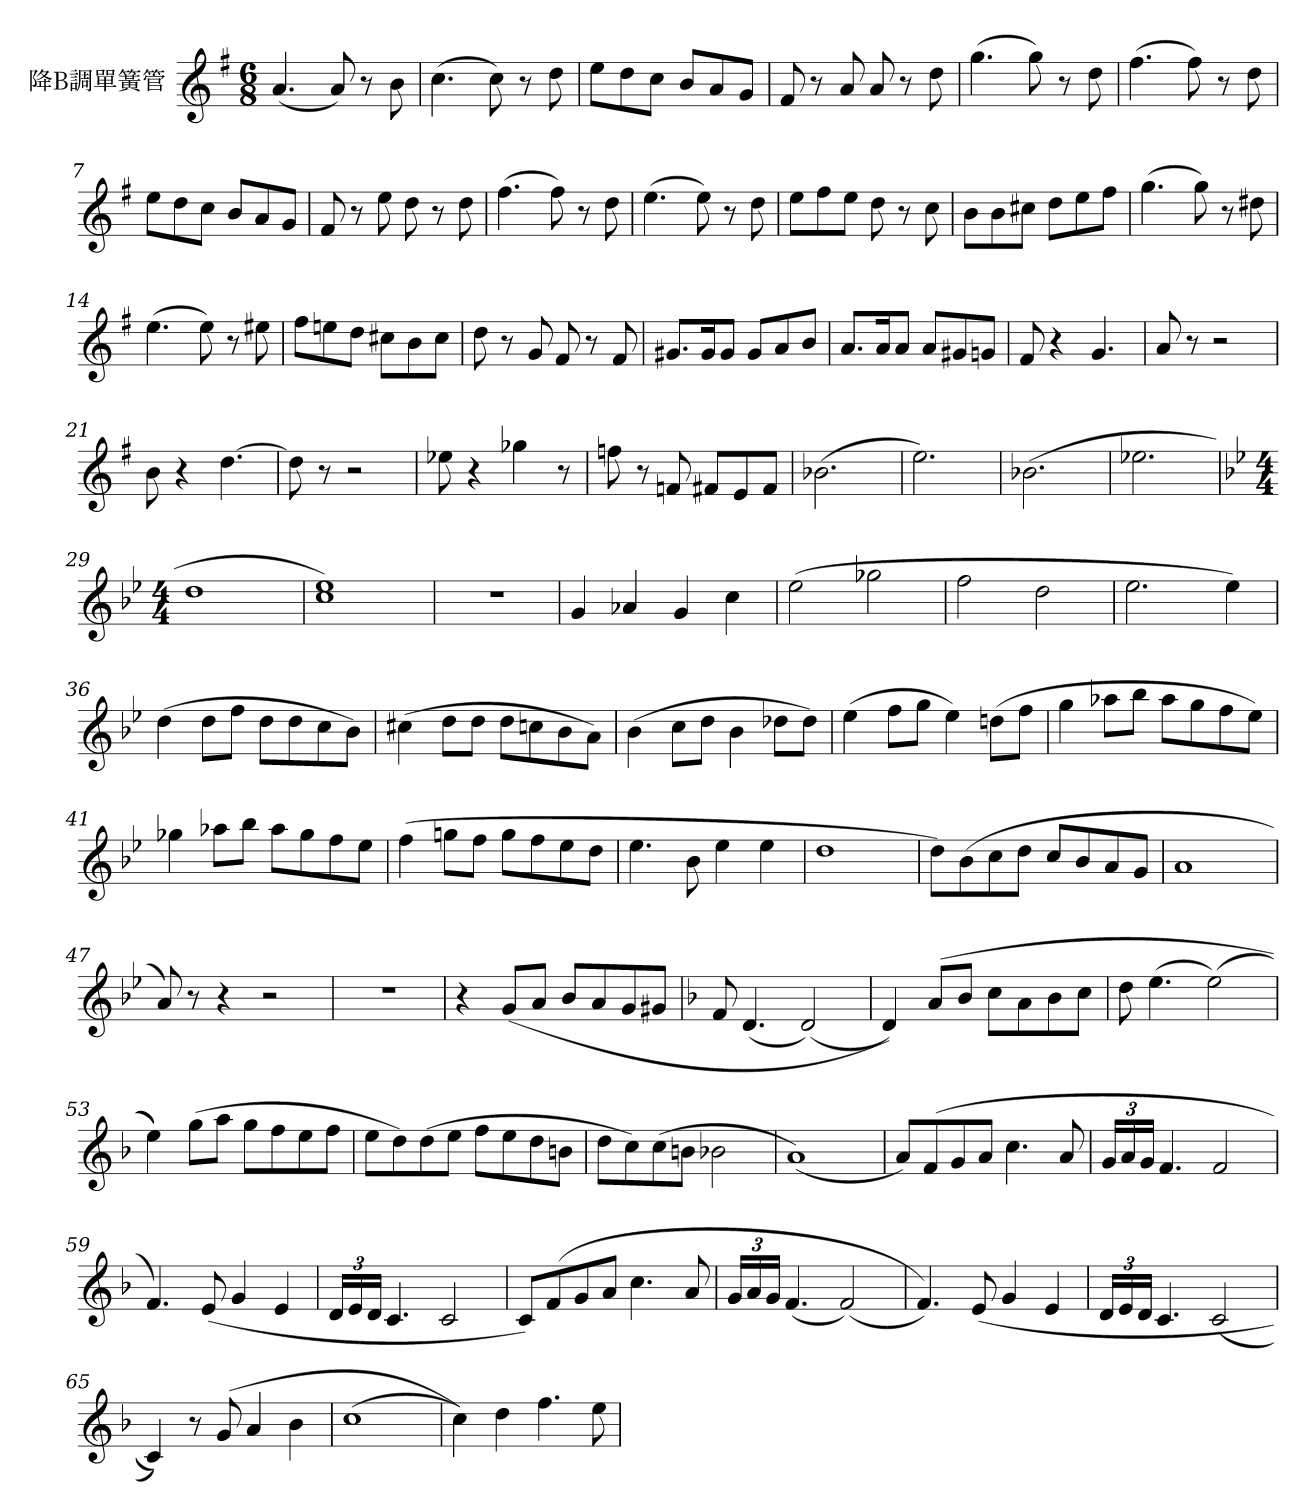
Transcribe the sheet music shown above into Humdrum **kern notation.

**kern
*part1
*staff1
*I"降B調單簧管
*clefG2
*ITrd1c2
*k[b-]
*M6/8
*MM150
=1
(4.g/
8g/)
8r
8a\
=2
(4.b-\
8b-\)
8r
8cc\
=3
8dd\L
8cc\
8b-\J
8a/L
8g/
8f/J
=4
8e/
8r
8g/
8g/
8r
8cc\
=5
(4.ff\
8ff\)
8r
8cc\
=6
(4.ee\
8ee\)
8r
8cc\
=7
8dd\L
8cc\
8b-\J
8a/L
8g/
8f/J
!!LO:LB:g=z
=8
8e/
8r
8dd\
8cc\
8r
8cc\
=9
(4.ee\
8ee\)
8r
8cc\
=10
(4.dd\
8dd\)
8r
8cc\
=11
8dd\L
8ee\
8dd\J
8cc\
8r
8b-\
=12
8a\L
8a\
8bn\J
8cc\L
8dd\
8ee\J
=13
(4.ff\
8ff\)
8r
8cc#X\
=14
(4.dd\
8dd\)
8r
8dd#X\
!!LO:LB:g=z
=15
8ee\L
8ddn\
8cc\J
8bn\L
8a\
8b\J
=16
8cc\
8r
8f/
8e/
8r
8e/
=17
8.f#X/L
16f#/K
8f#/J
8f#/L
8g/
8a/J
=18
8.g/L
16g/K
8g/J
8g/L
8f#X/
8fn/J
=19
8e/
4r
4.f/
=20
8g/
8r
2r
=21
8a\
4r
[4.cc\
!!LO:LB:g=z
=22
8cc\]
8r
2r
=23
8dd-X\
4r
4ff-X\
8r
=24
8ee-X\
8r
8e-X/
8en/L
8d/
8e/J
=25
*MM135
(2.a-X\
=26
2.dd\)
=27
(2.a-X\
=28
2.dd-X\
=29
*k[b-e-a-d-]
*M4/4
1cc
=30
1b- 1dd-)
=31
1r
=32
4f/
4g-X/
4f/
4b-\
!!LO:LB:g=z
=33
(2dd-\
2ff-X\
=34
2ee-\
2cc\
=35
2.dd-\
4dd-\)
=36
(4cc\
8cc\L
8ee-\J
8cc\L
8cc\
8b-\
8a-\J)
=37
(4bn\
8cc\L
8cc\J
8cc\L
8b-X\
8a-\
8g\J)
=38
(4a-\
8b-\L
8cc\J
4a-\
8cc-X\L
8cc-\J)
=39
(4dd-\
8ee-\L
8ff\J
4dd-\)
(8ccn\L
8ee-\J
!!LO:LB:g=z
=40
4ff\
8gg-X\L
8aa-\J
8gg-\L
8ff\
8ee-\
8dd-\J)
=41
4ff-X\
8gg-X\L
8aa-\J
8gg-\L
8ff-\
8ee-\
8dd-\J
=42
(4ee-\
8ffn\L
8ee-\J
8ff\L
8ee-\
8dd-\
8cc\J
=43
4.dd-\
8a-\
4dd-\
4dd-\
=44
1cc
=45
8cc\L)
(8a-\
8b-\
8cc\J
8b-/L
8a-/
8g/
8f/J
=46
1g
!!LO:LB:g=z
=47
8g/)
8r
4r
2r
=48
1r
=49
4r
(8f/L
8g/J
8a-/L
8g/
8f/
8f#X/J
=50
*k[b-e-a-]
8e-/
(4.c/
(2c/)
=51
4c/))
(8g/L
8a-/J
8b-\L
8g\
8a-\
8b-\J
=52
8cc\
(4.dd\
(2dd\)
=53
4dd\))
(8ff\L
8gg\J
8ff\L
8ee-\
8dd\
8ee-\J
!!LO:LB:g=z
=54
8dd\L
8cc\)
(8cc\
8dd\J
8ee-\L
8dd\
8cc\
8an\J
=55
8cc\L
8b-\)
(8b-\
8an\J
2a-X\
=56
(1g)
=57
8g/L)
(8e-/
8f/
8g/J
4.b-\
8g/
=58
*Xbrackettup
24f/LL
24g/
24f/JJ
4.e-/
2e-/
=59
4.e-/)
(8d/
4f/
4d/
=60
24c/LL
24d/
24c/JJ
4.B-/
2B-/
!!LO:LB:g=z
=61
8B-/L)
(8e-/
8f/
8g/J
4.b-\
8g/
=62
24f/LL
24g/
24f/JJ
(4.e-/
(2e-/)
=63
4.e-/))
(8d/
4f/
4d/
=64
24c/LL
24d/
24c/JJ
4.B-/
(2B-/
=65
4B-/))
8r
(8f/
4g/
4a-\
=66
(1b-
=67
4b-\))
4cc\
4.ee-\
8dd\
=
*-
